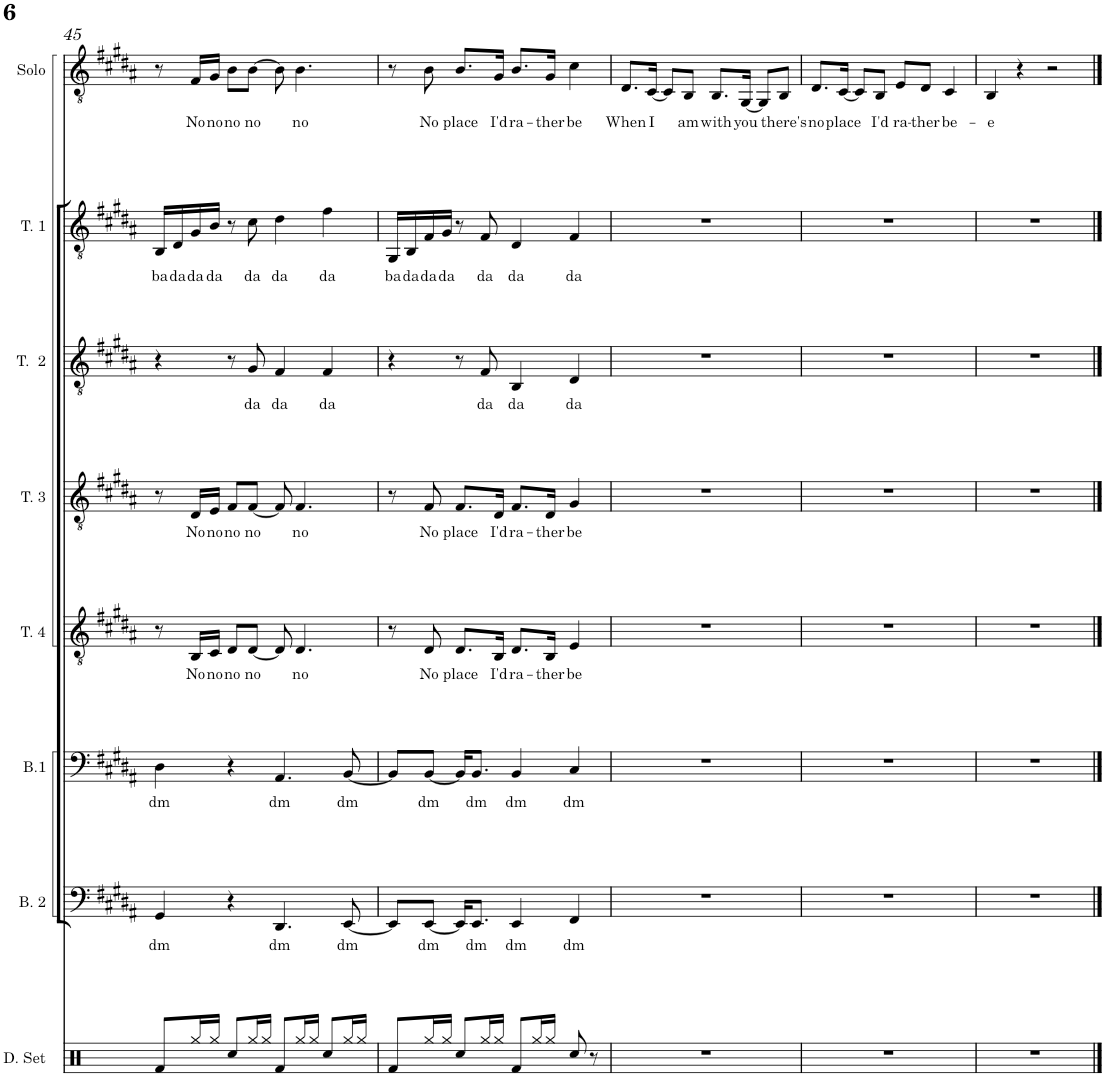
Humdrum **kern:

**kern	**kern	**text	**kern	**text	**kern	**text	**kern	**text	**kern	**text	**kern	**text	**kern	**text
*part8	*part7	*part7	*part6	*part6	*part5	*part5	*part4	*part4	*part3	*part3	*part2	*part2	*part1	*part1
*staff8	*staff7	*staff7	*staff6	*staff6	*staff5	*staff5	*staff4	*staff4	*staff3	*staff3	*staff2	*staff2	*staff1	*staff1
*I"Drumset	*I"Bass 2 (Cello/Piano)	*	*I"Bass 1 (Cello/Piano Harmony)	*	*I"Tenor 4 (Vocal Harmony 2)	*	*I"Tenor 3 (Vocal Harmony 1)	*	*I"Tenor 2 (Violin Melody 2)	*	*I"Tenor 1 (Violin Melody 1)	*	*I"Solo	*
*I'D. Set	*I'B. 2	*	*I'B.1	*	*I'T. 4	*	*I'T. 3	*	*I'T.  2	*	*I'T. 1	*	*I'Solo	*
!!LO:PB:g=z
*clefX	*clefF4	*	*clefF4	*	*clefGv2	*	*clefGv2	*	*clefGv2	*	*clefGv2	*	*clefGv2	*
*k[f#c#g#d#a#]	*k[f#c#g#d#a#]	*	*k[f#c#g#d#a#]	*	*k[f#c#g#d#a#]	*	*k[f#c#g#d#a#]	*	*k[f#c#g#d#a#]	*	*k[f#c#g#d#a#]	*	*k[f#c#g#d#a#]	*
*M4/4	*M4/4	*	*M4/4	*	*M4/4	*	*M4/4	*	*M4/4	*	*M4/4	*	*M4/4	*
=45	=45	=45	=45	=45	=45	=45	=45	=45	=45	=45	=45	=45	=45	=45
!	!	!LO:LY:b	!	!LO:LY:b	!	!	!	!	!	!	!	!LO:LY:b	!	!
8Rf/L	4GG#/	dm	4D#\	dm	8r	.	8r	.	4r	.	16BB/LL	ba	8r	.
!	!	!	!	!	!	!	!	!	!	!	!	!LO:LY:b	!	!
.	.	.	.	.	.	.	.	.	.	.	16D#/	da	.	.
!	!	!	!	!	!	!LO:LY:b	!	!LO:LY:b	!	!	!	!LO:LY:b	!	!LO:LY:b
16Rgg/L	.	.	.	.	16BB/LL	No	16D#/LL	No	.	.	16G#/	da	16F#/LL	No
!	!	!	!	!	!	!LO:LY:b	!	!LO:LY:b	!	!	!	!LO:LY:b	!	!LO:LY:b
16Rgg/JJ	.	.	.	.	16C#/JJ	no	16E/JJ	no	.	.	16B/JJ	da	16G#/JJ	no
!	!	!	!	!	!	!LO:LY:b	!	!LO:LY:b	!	!	!	!	!	!LO:LY:b
8Rcc/L	4r	.	4r	.	8D#/L	no	8F#/L	no	8r	.	8r	.	8B\L	no
!	!	!	!	!	!	!LO:LY:b	!	!LO:LY:b	!	!LO:LY:b	!	!LO:LY:b	!	!LO:LY:b
16Rgg/L	.	.	.	.	[8D#/J	no	[8F#/J	no	8G#/	da	8c#\	da	[8B\J	no
16Rgg/JJ	.	.	.	.	.	.	.	.	.	.	.	.	.	.
!	!	!LO:LY:b	!	!LO:LY:b	!	!	!	!	!	!LO:LY:b	!	!LO:LY:b	!	!
8Rf/L	4.DD#/	dm	4.AA#/	dm	8D#/]	.	8F#/]	.	4F#/	da	4d#\	da	8B\]	.
!	!	!	!	!	!	!LO:LY:b	!	!LO:LY:b	!	!	!	!	!	!LO:LY:b
16Rgg/L	.	.	.	.	4.D#/	no	4.F#/	no	.	.	.	.	4.B\	no
16Rgg/JJ	.	.	.	.	.	.	.	.	.	.	.	.	.	.
!	!	!	!	!	!	!	!	!	!	!LO:LY:b	!	!LO:LY:b	!	!
8Rcc/L	.	.	.	.	.	.	.	.	4F#/	da	4f#\	da	.	.
!	!	!LO:LY:b	!	!LO:LY:b	!	!	!	!	!	!	!	!	!	!
16Rgg/L	[8EE/	dm	[8BB/	dm	.	.	.	.	.	.	.	.	.	.
16Rgg/JJ	.	.	.	.	.	.	.	.	.	.	.	.	.	.
=46	=46	=46	=46	=46	=46	=46	=46	=46	=46	=46	=46	=46	=46	=46
!	!	!	!	!	!	!	!	!	!	!	!	!LO:LY:b	!	!
8Rf/L	8EE/L]	.	8BB/L]	.	8r	.	8r	.	4r	.	16GG#/LL	ba	8r	.
!	!	!	!	!	!	!	!	!	!	!	!	!LO:LY:b	!	!
.	.	.	.	.	.	.	.	.	.	.	16BB/	da	.	.
!	!	!LO:LY:b	!	!LO:LY:b	!	!LO:LY:b	!	!LO:LY:b	!	!	!	!LO:LY:b	!	!LO:LY:b
16Rgg/L	[8EE/J	dm	[8BB/J	dm	8D#/	No	8F#/	No	.	.	16F#/	da	8B\	No
!	!	!	!	!	!	!	!	!	!	!	!	!LO:LY:b	!	!
16Rgg/JJ	.	.	.	.	.	.	.	.	.	.	16G#/JJ	da	.	.
!	!	!	!	!	!	!LO:LY:b	!	!LO:LY:b	!	!	!	!	!	!LO:LY:b
8Rcc/L	16EE/KL]	.	16BB/KL]	.	8.D#/L	place	8.F#/L	place	8r	.	8r	.	8.B/L	place
!	!	!LO:LY:b	!	!LO:LY:b	!	!	!	!	!	!	!	!	!	!
.	8.EE/J	dm	8.BB/J	dm	.	.	.	.	.	.	.	.	.	.
!	!	!	!	!	!	!	!	!	!	!LO:LY:b	!	!LO:LY:b	!	!
16Rgg/L	.	.	.	.	.	.	.	.	8F#/	da	8F#/	da	.	.
!	!	!	!	!	!	!LO:LY:b	!	!LO:LY:b	!	!	!	!	!	!LO:LY:b
16Rgg/JJ	.	.	.	.	16BB/Jk	I'd	16D#/Jk	I'd	.	.	.	.	16G#/Jk	I'd
!	!	!LO:LY:b	!	!LO:LY:b	!	!LO:LY:b	!	!LO:LY:b	!	!LO:LY:b	!	!LO:LY:b	!	!LO:LY:b
8Rf/L	4EE/	dm	4BB/	dm	8.D#/L	ra-	8.F#/L	ra-	4BB/	da	4D#/	da	8.B/L	ra-
16Rgg/L	.	.	.	.	.	.	.	.	.	.	.	.	.	.
!	!	!	!	!	!	!LO:LY:b	!	!LO:LY:b	!	!	!	!	!	!LO:LY:b
16Rgg/JJ	.	.	.	.	16BB/Jk	-ther	16D#/Jk	-ther	.	.	.	.	16G#/Jk	-ther
!	!	!LO:LY:b	!	!LO:LY:b	!	!LO:LY:b	!	!LO:LY:b	!	!LO:LY:b	!	!LO:LY:b	!	!LO:LY:b
8Rcc/	4FF#/	dm	4C#/	dm	4E/	be	4G#/	be	4D#/	da	4F#/	da	4c#\	be
8r	.	.	.	.	.	.	.	.	.	.	.	.	.	.
=47	=47	=47	=47	=47	=47	=47	=47	=47	=47	=47	=47	=47	=47	=47
!	!	!	!	!	!	!	!	!	!	!	!	!	!	!LO:LY:b
1r	1r	.	1r	.	1r	.	1r	.	1r	.	1r	.	8.D#/L	When
!	!	!	!	!	!	!	!	!	!	!	!	!	!	!LO:LY:b
.	.	.	.	.	.	.	.	.	.	.	.	.	[16C#/Jk	I
.	.	.	.	.	.	.	.	.	.	.	.	.	8C#/L]	.
!	!	!	!	!	!	!	!	!	!	!	!	!	!	!LO:LY:b
.	.	.	.	.	.	.	.	.	.	.	.	.	8BB/J	am
!	!	!	!	!	!	!	!	!	!	!	!	!	!	!LO:LY:b
.	.	.	.	.	.	.	.	.	.	.	.	.	8.BB/L	with
!	!	!	!	!	!	!	!	!	!	!	!	!	!	!LO:LY:b
.	.	.	.	.	.	.	.	.	.	.	.	.	[16GG#/Jk	you
.	.	.	.	.	.	.	.	.	.	.	.	.	8GG#/L]	.
!	!	!	!	!	!	!	!	!	!	!	!	!	!	!LO:LY:b
.	.	.	.	.	.	.	.	.	.	.	.	.	8BB/J	there's
=48	=48	=48	=48	=48	=48	=48	=48	=48	=48	=48	=48	=48	=48	=48
!	!	!	!	!	!	!	!	!	!	!	!	!	!	!LO:LY:b
1r	1r	.	1r	.	1r	.	1r	.	1r	.	1r	.	8.D#/L	no
!	!	!	!	!	!	!	!	!	!	!	!	!	!	!LO:LY:b
.	.	.	.	.	.	.	.	.	.	.	.	.	[16C#/Jk	place
.	.	.	.	.	.	.	.	.	.	.	.	.	8C#/L]	.
!	!	!	!	!	!	!	!	!	!	!	!	!	!	!LO:LY:b
.	.	.	.	.	.	.	.	.	.	.	.	.	8BB/J	I'd
!	!	!	!	!	!	!	!	!	!	!	!	!	!	!LO:LY:b
.	.	.	.	.	.	.	.	.	.	.	.	.	8E/L	ra-
!	!	!	!	!	!	!	!	!	!	!	!	!	!	!LO:LY:b
.	.	.	.	.	.	.	.	.	.	.	.	.	8D#/J	ther
!	!	!	!	!	!	!	!	!	!	!	!	!	!	!LO:LY:b
.	.	.	.	.	.	.	.	.	.	.	.	.	4C#/	be-
=49	=49	=49	=49	=49	=49	=49	=49	=49	=49	=49	=49	=49	=49	=49
!	!	!	!	!	!	!	!	!	!	!	!	!	!	!LO:LY:b
1r	1r	.	1r	.	1r	.	1r	.	1r	.	1r	.	4BB/	-e
.	.	.	.	.	.	.	.	.	.	.	.	.	4r	.
.	.	.	.	.	.	.	.	.	.	.	.	.	2r	.
==	==	==	==	==	==	==	==	==	==	==	==	==	==	==
*-	*-	*-	*-	*-	*-	*-	*-	*-	*-	*-	*-	*-	*-	*-
